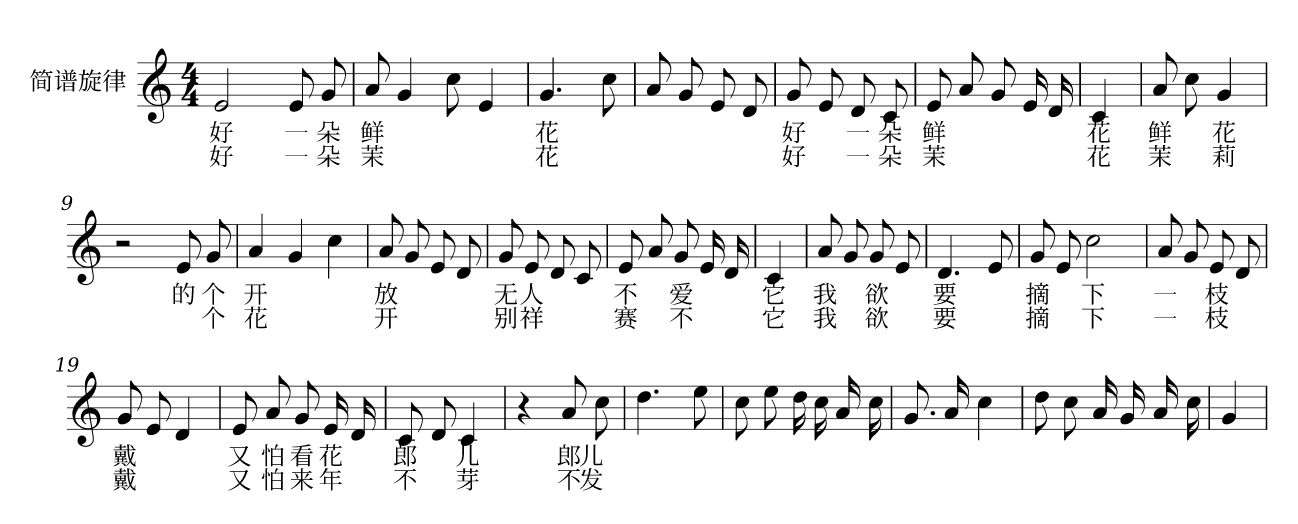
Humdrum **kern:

**kern	**text	**text
*part1	*part1	*part1
*staff1	*staff1	*staff1
*I"简谱旋律	*	*
*k[]	*	*
*M4/4	*	*
=1	=1	=1
2e	好	好
8e	一	一
8g	朵	朵
=2	=2	=2
8a	鲜	茉
4g	.	.
8cc	.	.
4e	.	.
=3	=3	=3
4.g	花	花
8cc	.	.
=4	=4	=4
8a	.	.
8g	.	.
8e	.	.
8d	.	.
=5	=5	=5
8g	好	好
8e	.	.
8d	一	一
8c	朵	朵
=6	=6	=6
8e	鲜	茉
8a	.	.
8g	.	.
16e	.	.
16d	.	.
=7	=7	=7
4c	花	花
=8	=8	=8
8a	鲜	茉
8cc	.	.
4g	花	莉
=9	=9	=9
2r	.	.
8e	的	.
8g	个	个
=10	=10	=10
4a	开	花
4g	.	.
4cc	.	.
=11	=11	=11
8a	放	开
8g	.	.
8e	.	.
8d	.	.
=12	=12	=12
8g	无	别
8e	人	祥
8d	.	.
8c	.	.
=13	=13	=13
8e	不	赛
8a	.	.
8g	爱	不
16e	.	.
16d	.	.
=14	=14	=14
4c	它	它
=15	=15	=15
8a	我	我
8g	.	.
8g	欲	欲
8e	.	.
=16	=16	=16
4.d	要	要
8e	.	.
=17	=17	=17
8g	摘	摘
8e	.	.
2cc	下	下
=18	=18	=18
8a	一	一
8g	.	.
8e	枝	枝
8d	.	.
=19	=19	=19
8g	戴	戴
8e	.	.
4d	.	.
=20	=20	=20
8e	又	又
8a	怕	怕
8g	看	来
16e	花	年
16d	.	.
=21	=21	=21
8c	郎	不
8d	.	.
4c	儿	芽
=22	=22	=22
4r	.	.
8a	郎	不
8cc	儿	发
=23	=23	=23
4.dd	.	.
8ee	.	.
=24	=24	=24
8cc	.	.
8ee	.	.
16dd	.	.
16cc	.	.
16a	.	.
16cc	.	.
=25	=25	=25
8.g	.	.
16a	.	.
4cc	.	.
=26	=26	=26
8dd	.	.
8cc	.	.
16a	.	.
16g	.	.
16a	.	.
16cc	.	.
=27	=27	=27
4g	.	.
=	=	=
*-	*-	*-
